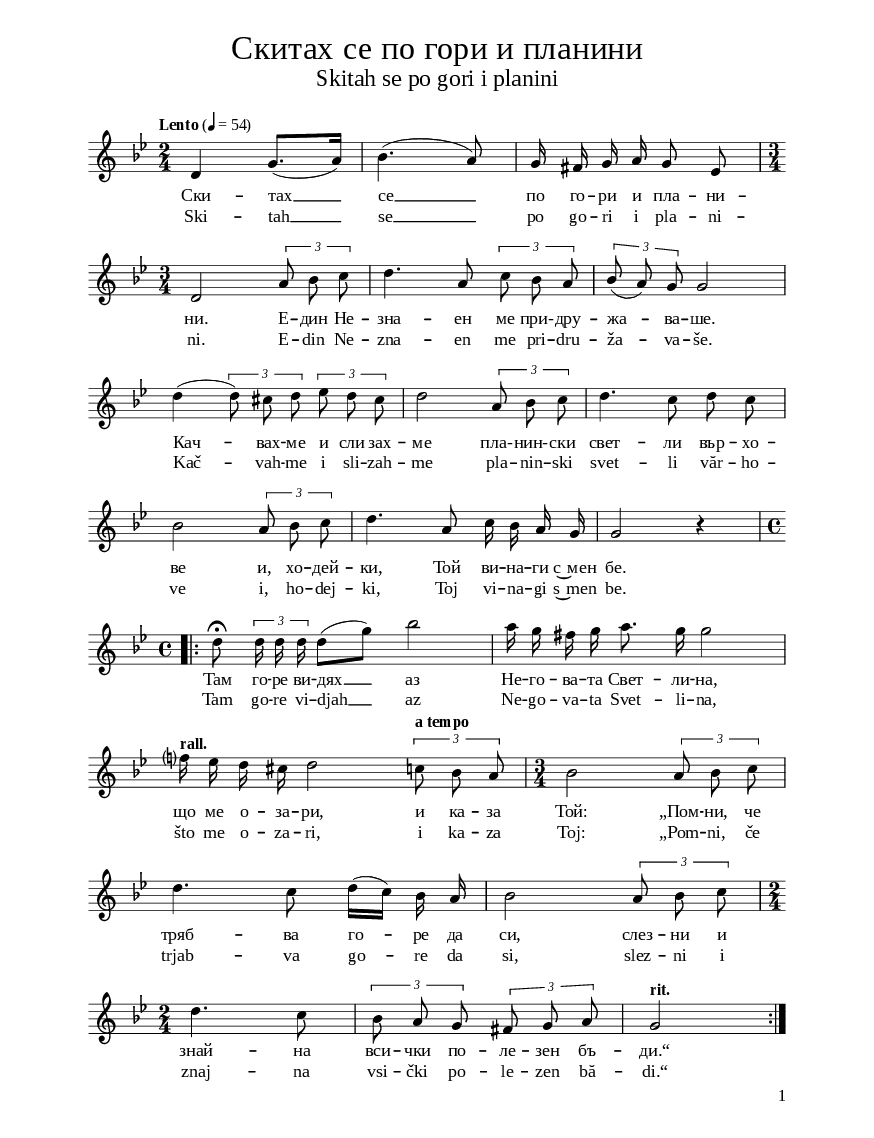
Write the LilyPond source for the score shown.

\version "2.24.1"

\include "include/globals.ily"

\bookpart {
  \label #'ref133
  \tocItem \markup "Скитах се по гори и планини – Skitah se po gori i planini"
  \include "include/bookpart-paper.ily"
  \score {
    \include "include/score-layout.ily"


    \new Voice \relative c' {
      \clef treble
      \key g \minor
      \time 2/4
      \tempoFunc "Lento" 4 "54"
      \autoBeamOff
      d4  g8. (  [a16] ) | % 2
      bes4. (  a8 ) | % 3
      g16  fis16  g16  a16  g8
      es8 \break | % 4
      \time 3/4  | % 4
      d2
      \tupletUp \times 2/3  {
        a'8   bes8  c8
      }
      | % 5
      d4.  a8
      \times 2/3  {
        c8   bes8  a8
      }
      | % 6

      \times 2/3  {
        \stemUp bes8 (   a8 )  g8
      } \stemNeutral
      g2 \break | % 7
      d'4 (
      \times 2/3  {
        d8 )   cis8  d8
      }

      \times 2/3  {
        es8   d8  cis8
      }
      | % 8
      d2
      \times 2/3  {
        a8   bes8  c8
      }
      | % 9
      d4.  c8  d8  c8 \break
      |
      bes2
      \times 2/3  {
        a8   bes8  c8
      }
      | % 11
      d4.  a8  c16  bes16
      a16  g16 | % 12
      g2 r4 \break \repeat volta 2 {
        | % 13
        \time 4/4  | % 13
        d'8 ^\fermata
        \times 2/3  {
          d16  d16  d16 ]
        }
        d8 ( [  g8 ) ]  bes2 | % 14
        a16  g16  fis16  g16
        a8.  g16  g2 \break | % 15
        \tempo "rall." f?16 es16
        d16  cis16  d2
        \times 2/3  {
          \tempo "a tempo" c8 bes8
          a8
        }
        | % 16
        \time 3/4  | % 16
        bes2
        \times 2/3  {
          a8  bes8  c8
        }
        \break | % 17
        d4.  c8  d16 ( [  c16
        ) ]  bes16  a16 | % 18
        bes2
        \times 2/3  {
          a8   bes8  c8
        } \time 2/4 \break | % 19
        d4.  c8 |
        \times 2/3  {
          bes8   a8  g8
        }
        \times 2/3  {
          fis8   g8    a8
        } |
        \tempo "rit." g2

      }
    }

    \addlyrics {
      Ски -- тах __  се __  по го -- ри
      и пла -- ни -- ни. Е -- дин Не --
      зна -- ен ме "при-" -- дру -- жа  --
      ва -- ше. Кач -- вах -- ме и сли
      -- зах -- ме "пла-" -- "нин-" -- ски свет --
      ли вър -- хо -- ве и, хо -- дей --
      ки, Той ви -- на -- ги с~мен бе.
      Там го -- ре ви -- дях __  аз Не --
      го -- ва -- та Свет -- ли -- на, що
      ме о -- за -- ри, и ка -- за Той:
      „Пом -- ни, че тряб -- ва го --
      ре да си, слез -- ни и знай -- на
      вси -- чки по -- ле -- зен бъ --
      ди.“
    }
    \addlyrics {
      Ski -- tah __ se __ po go -- ri
      i pla -- ni -- ni. E -- din Ne --
      zna -- en me pri -- dru -- ža  --
      va -- še. Kač -- vah -- me i sli
      -- zah -- me pla -- nin -- ski svet --
      li văr -- ho -- ve i, ho -- dej --
      ki, Toj vi -- na -- gi s~men be.
      Tam go -- re vi -- djah __  az Ne --
      go -- va -- ta Svet -- li -- na, što
      me o -- za -- ri, i ka -- za Toj:
      „Pom -- ni, če trjab -- va go --
      re da si, slez -- ni i znaj -- na
      vsi -- čki po -- le -- zen bă --
      di.“
    }

    \header {
      title = \titleFunc "Скитах се по гори и планини" "Skitah se po gori i planini"
    }

    \midi{}

  } % score



  % include foreign translation(s) of the song
  \version "2.20.0"

\markup \fill-line { \fontsize #deTitleFontSize "Ich wanderte in Wäldern und Bergen" }
\markup \null
\markup \null
\markup \fontsize #deCoupletFontSize {
  \hspace #10
  \override #`(baseline-skip . ,deCoupletBaselineSkip)

  \column {
    \line { " " }


  \line { " " Ich wanderte in Wäldern und Bergen. }

  \line { " " Ein Unbekannter begleitete mich. }

  \line { " " Wir erklommen helle Gipfel und stiegen wieder hinab,  }

  \line { " " und während wir liefen, war Er immer bei mir.  }

  \line { " " Dort oben sah ich }

  \line { " " Sein Licht,  }

  \line { " " welches mich erleuchtete,  }

  \line { " " und Er sagte:  }

  \line { " " Erinnere dich daran, dass du oben sein sollst; }

  \line { " " steige hinab und wisse -- }

  \line { " " sei allen nützlich! }


  }
}


} % bookpart
